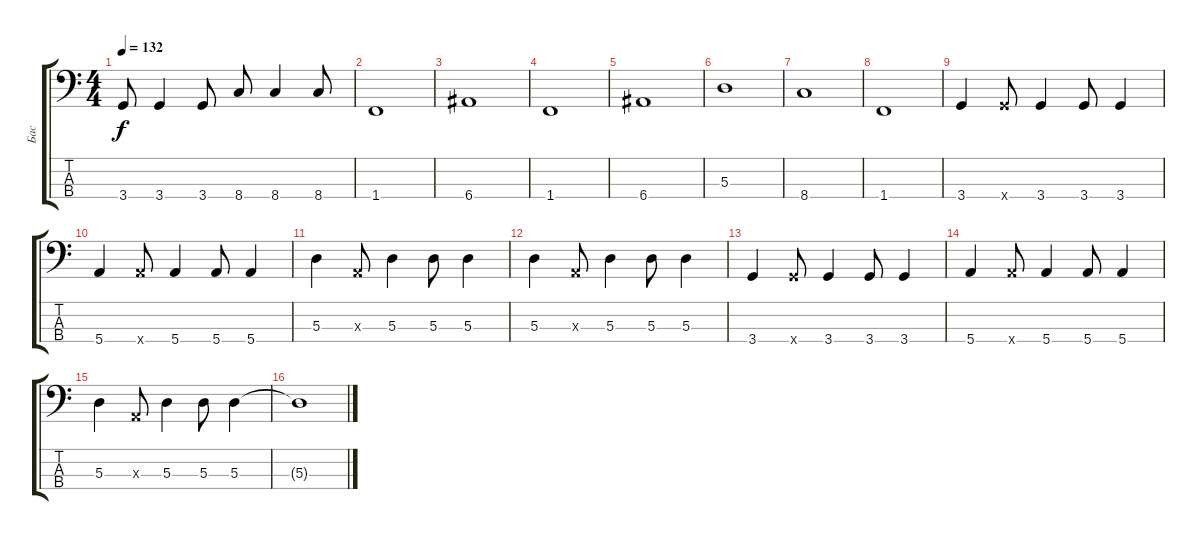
\track ("Бас" "Бас") {instrument electricbasspick}
\staff {score tabs}
\tuning (G2 D2 A1 E1) {hide}
\ts (4 4)
\tempo 132
\clef f4
\ks c
3.4.8{dy f} 3.4.4 3.4.8 8.4.8 8.4.4 8.4.8 |
1.4.1 |
6.4.1 |
1.4.1 |
6.4.1 |
5.3.1 |
8.4.1 |
1.4.1 |
3.4.4 3.4{x}.8 3.4.4 3.4.8 3.4.4 |
5.4.4 5.4{x}.8 5.4.4 5.4.8 5.4.4 |
5.3.4 0.3{x}.8 5.3.4 5.3.8 5.3.4 |
5.3.4 0.3{x}.8 5.3.4 5.3.8 5.3.4 |
3.4.4 3.4{x}.8 3.4.4 3.4.8 3.4.4 |
5.4.4 5.4{x}.8 5.4.4 5.4.8 5.4.4 |
5.3.4 0.3{x}.8 5.3.4 5.3.8 5.3.4 |
5.3{t}.1
